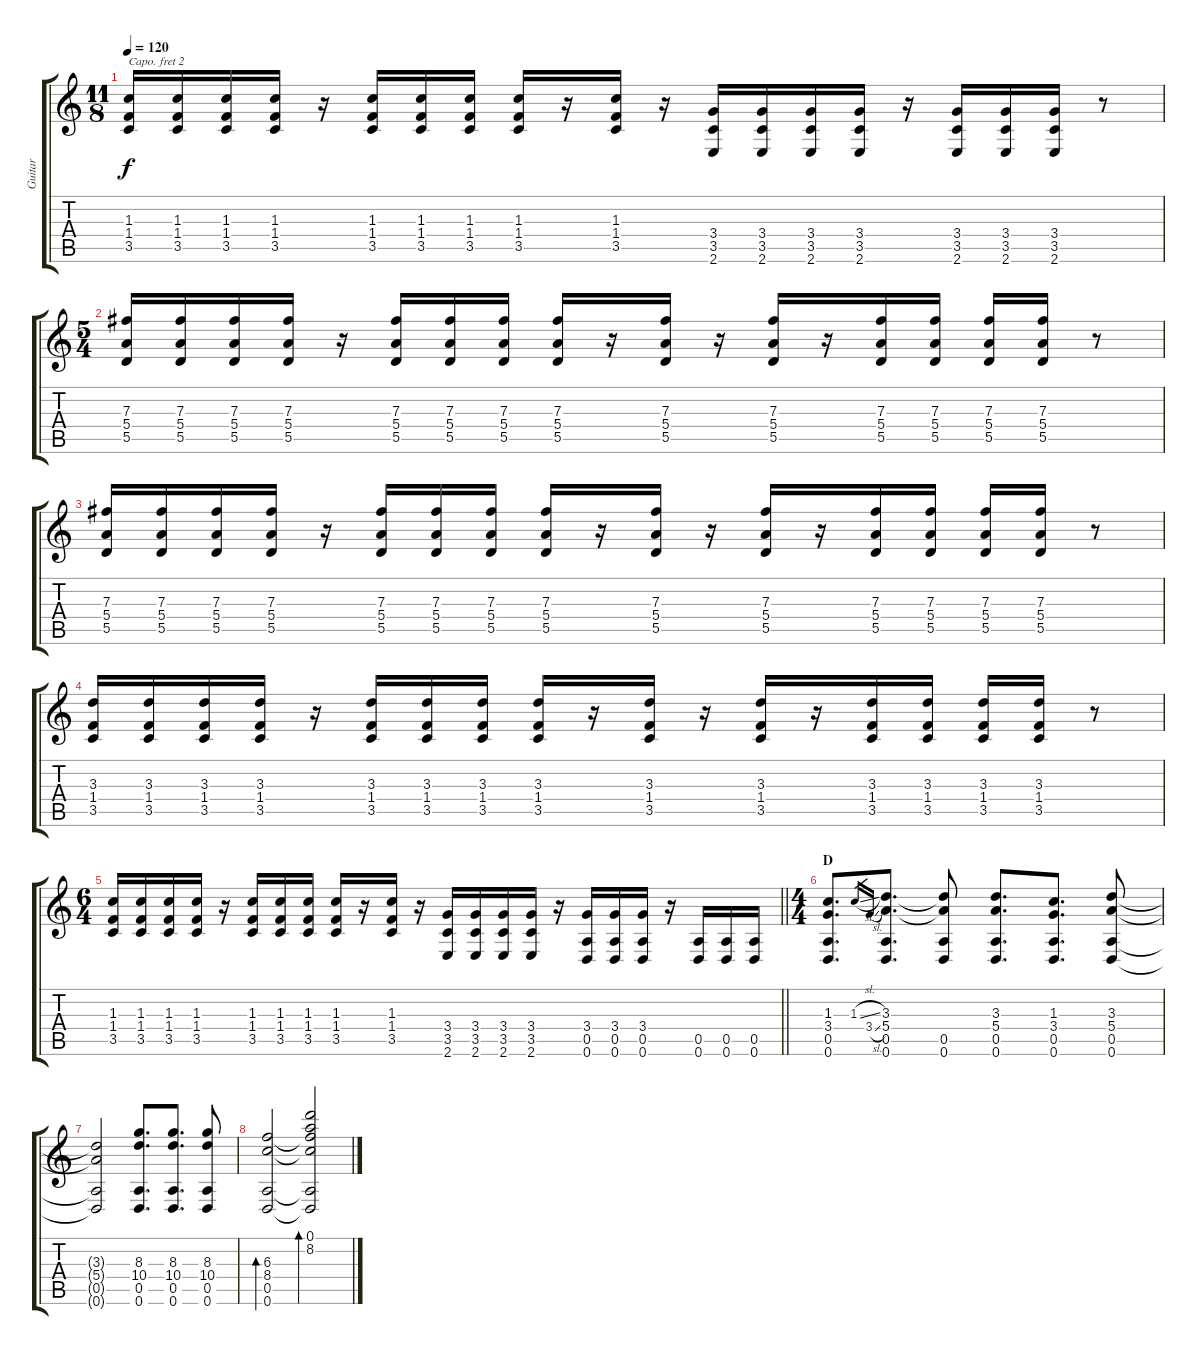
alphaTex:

\track ("Guitar" "Guitar") {instrument distortionguitar}
\staff {score tabs}
\capo 2
\tuning (G4 E4 A3 D3 G2 C2) {hide}
\ts (11 8)
\tempo 120
\clef g2
\ks c
(1.3 1.4 3.5).16{dy f} (1.3 1.4 3.5).16 (1.3 1.4 3.5).16 (1.3 1.4 3.5).16 r.16 (1.3 1.4 3.5).16 (1.3 1.4 3.5).16 (1.3 1.4 3.5).16 (1.3 1.4 3.5).16 r.16 (1.3 1.4 3.5).16 r.16 (3.4 3.5 2.6).16 (3.4 3.5 2.6).16 (3.4 3.5 2.6).16 (3.4 3.5 2.6).16 r.16 (3.4 3.5 2.6).16 (3.4 3.5 2.6).16 (3.4 3.5 2.6).16 r.8 |
\ts (5 4)
(7.3 5.4 5.5).16 (7.3 5.4 5.5).16 (7.3 5.4 5.5).16 (7.3 5.4 5.5).16 r.16 (7.3 5.4 5.5).16 (7.3 5.4 5.5).16 (7.3 5.4 5.5).16 (7.3 5.4 5.5).16 r.16 (7.3 5.4 5.5).16 r.16 (7.3 5.4 5.5).16 r.16 (7.3 5.4 5.5).16 (7.3 5.4 5.5).16 (7.3 5.4 5.5).16 (7.3 5.4 5.5).16 r.8 |
(7.3 5.4 5.5).16 (7.3 5.4 5.5).16 (7.3 5.4 5.5).16 (7.3 5.4 5.5).16 r.16 (7.3 5.4 5.5).16 (7.3 5.4 5.5).16 (7.3 5.4 5.5).16 (7.3 5.4 5.5).16 r.16 (7.3 5.4 5.5).16 r.16 (7.3 5.4 5.5).16 r.16 (7.3 5.4 5.5).16 (7.3 5.4 5.5).16 (7.3 5.4 5.5).16 (7.3 5.4 5.5).16 r.8 |
(3.3 1.4 3.5).16 (3.3 1.4 3.5).16 (3.3 1.4 3.5).16 (3.3 1.4 3.5).16 r.16 (3.3 1.4 3.5).16 (3.3 1.4 3.5).16 (3.3 1.4 3.5).16 (3.3 1.4 3.5).16 r.16 (3.3 1.4 3.5).16 r.16 (3.3 1.4 3.5).16 r.16 (3.3 1.4 3.5).16 (3.3 1.4 3.5).16 (3.3 1.4 3.5).16 (3.3 1.4 3.5).16 r.8 |
\ts (6 4)
\barLineRight lightlight
(1.3 1.4 3.5).16 (1.3 1.4 3.5).16 (1.3 1.4 3.5).16 (1.3 1.4 3.5).16 r.16 (1.3 1.4 3.5).16 (1.3 1.4 3.5).16 (1.3 1.4 3.5).16 (1.3 1.4 3.5).16 r.16 (1.3 1.4 3.5).16 r.16 (3.4 3.5 2.6).16 (3.4 3.5 2.6).16 (3.4 3.5 2.6).16 (3.4 3.5 2.6).16 r.16 (3.4 0.5 0.6).16 (3.4 0.5 0.6).16 (3.4 0.5 0.6).16 r.16 (0.5 0.6).16 (0.5 0.6).16 (0.5 0.6).16 |
\ts (4 4)
\section ("" "D")
(1.3 3.4 0.5 0.6).8{d} 1.3{sl}.16{gr} 3.4{sl}.16{gr} (3.3 5.4 0.5 0.6).8{d} (3.3{t} 5.4{t} 0.5 0.6).8 (3.3 5.4 0.5 0.6).8{d} (1.3 3.4 0.5 0.6).8{d} (3.3 5.4 0.5 0.6).8 |
(3.3{t} 5.4{t} 0.5{t} 0.6{t}).2 (8.3 10.4 0.5 0.6).8{d} (8.3 10.4 0.5 0.6).8{d} (8.3 10.4 0.5 0.6).8 |
(6.3 8.4 0.5 0.6).2{bd 60} (0.1 8.2 6.3{t} 8.4{t} 0.5{t} 0.6{t}).2{bd 60}
